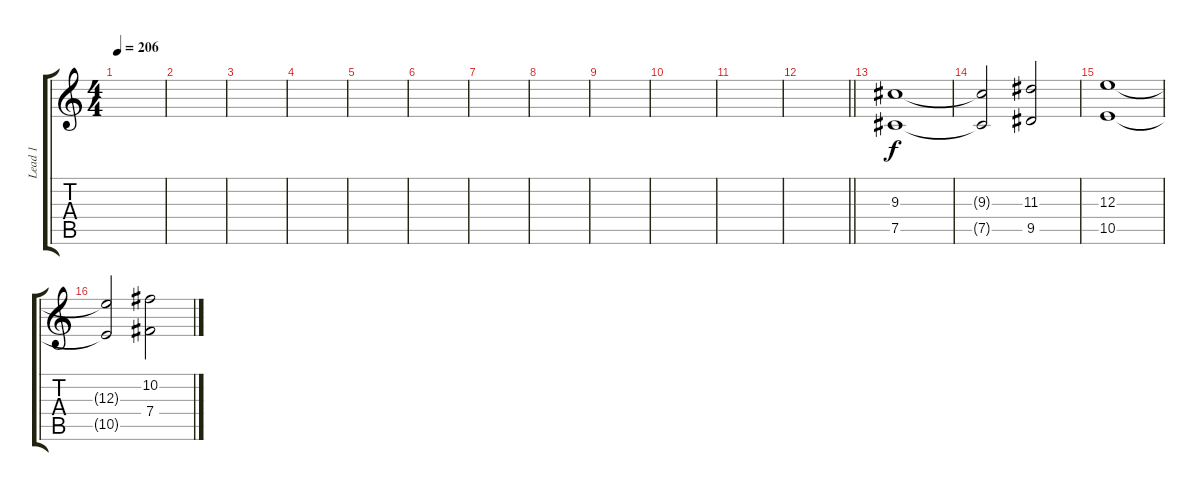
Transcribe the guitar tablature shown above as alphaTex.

\track ("Lead 1" "Lead 1") {instrument distortionguitar}
\staff {score tabs}
\tuning (Db4 Ab3 E3 B2 Gb2 Db2) {hide}
\ts (4 4)
\tempo 206
\clef g2
\ks c
|
|
|
|
|
|
|
|
|
|
|
\barLineRight lightlight
|
(9.3 7.5).1 |
(9.3{t} 7.5{t}).2 (11.3 9.5).2 |
(12.3 10.5).1 |
(12.3{t} 10.5{t}).2 (10.2 7.4).2
